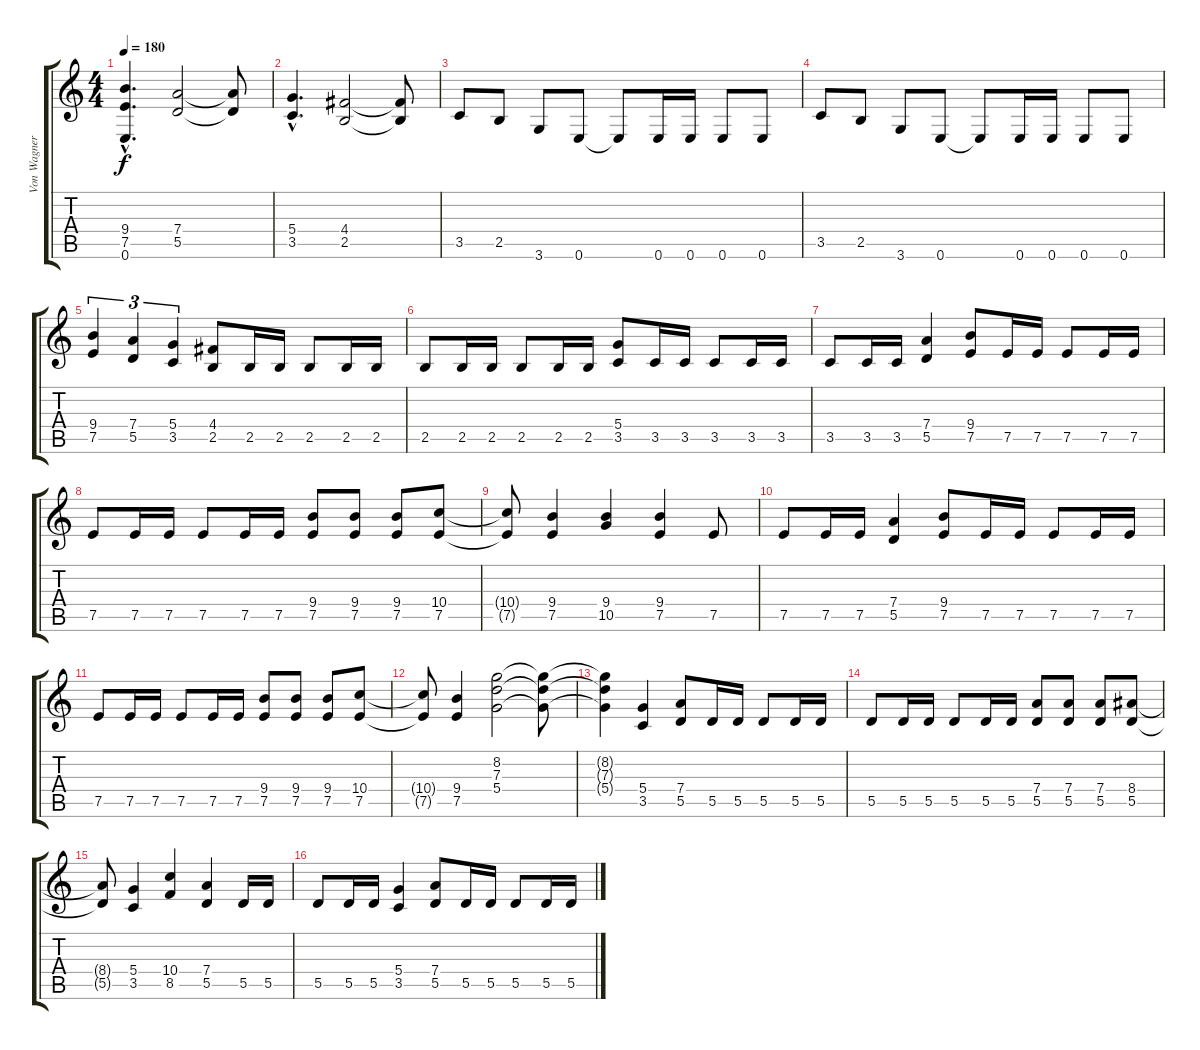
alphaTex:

\track ("Von Wagner" "Von Wagner") {instrument distortionguitar}
\staff {score tabs}
\tuning (E4 B3 G3 D3 A2 E2) {hide}
\ts (4 4)
\tempo 180
\clef g2
\ks c
(9.4{hac} 7.5{hac} 0.6{hac}).4{d dy f} (7.4 5.5).2 (7.4{t} 5.5{t}).8 |
(5.4{hac} 3.5{hac}).4{d} (4.4 2.5).2 (4.4{t} 2.5{t}).8 |
3.5.8 2.5.8 3.6.8 0.6.8 0.6{t}.8 0.6.16 0.6.16 0.6.8 0.6.8 |
3.5.8 2.5.8 3.6.8 0.6.8 0.6{t}.8 0.6.16 0.6.16 0.6.8 0.6.8 |
(9.4 7.5).4{tu (3 2)} (7.4 5.5).4{tu (3 2)} (5.4 3.5).4{tu (3 2)} (4.4 2.5).8 2.5.16 2.5.16 2.5.8 2.5.16 2.5.16 |
2.5.8 2.5.16 2.5.16 2.5.8 2.5.16 2.5.16 (5.4 3.5).8 3.5.16 3.5.16 3.5.8 3.5.16 3.5.16 |
3.5.8 3.5.16 3.5.16 (7.4 5.5).4 (9.4 7.5).8 7.5.16 7.5.16 7.5.8 7.5.16 7.5.16 |
7.5.8 7.5.16 7.5.16 7.5.8 7.5.16 7.5.16 (9.4 7.5).8 (9.4 7.5).8 (9.4 7.5).8 (10.4 7.5).8 |
(10.4{t} 7.5{t}).8 (9.4 7.5).4 (9.4 10.5).4 (9.4 7.5).4 7.5.8 |
7.5.8 7.5.16 7.5.16 (7.4 5.5).4 (9.4 7.5).8 7.5.16 7.5.16 7.5.8 7.5.16 7.5.16 |
7.5.8 7.5.16 7.5.16 7.5.8 7.5.16 7.5.16 (9.4 7.5).8 (9.4 7.5).8 (9.4 7.5).8 (10.4 7.5).8 |
(10.4{t} 7.5{t}).8 (9.4 7.5).4 (8.2 7.3 5.4).2 (8.2{t} 7.3{t} 5.4{t}).8 |
(8.2{t} 7.3{t} 5.4{t}).4 (5.4 3.5).4 (7.4 5.5).8 5.5.16 5.5.16 5.5.8 5.5.16 5.5.16 |
5.5.8 5.5.16 5.5.16 5.5.8 5.5.16 5.5.16 (7.4 5.5).8 (7.4 5.5).8 (7.4 5.5).8 (8.4 5.5).8 |
(8.4{t} 5.5{t}).8 (5.4 3.5).4 (10.4 8.5).4 (7.4 5.5).4 5.5.16 5.5.16 |
5.5.8 5.5.16 5.5.16 (5.4 3.5).4 (7.4 5.5).8 5.5.16 5.5.16 5.5.8 5.5.16 5.5.16
